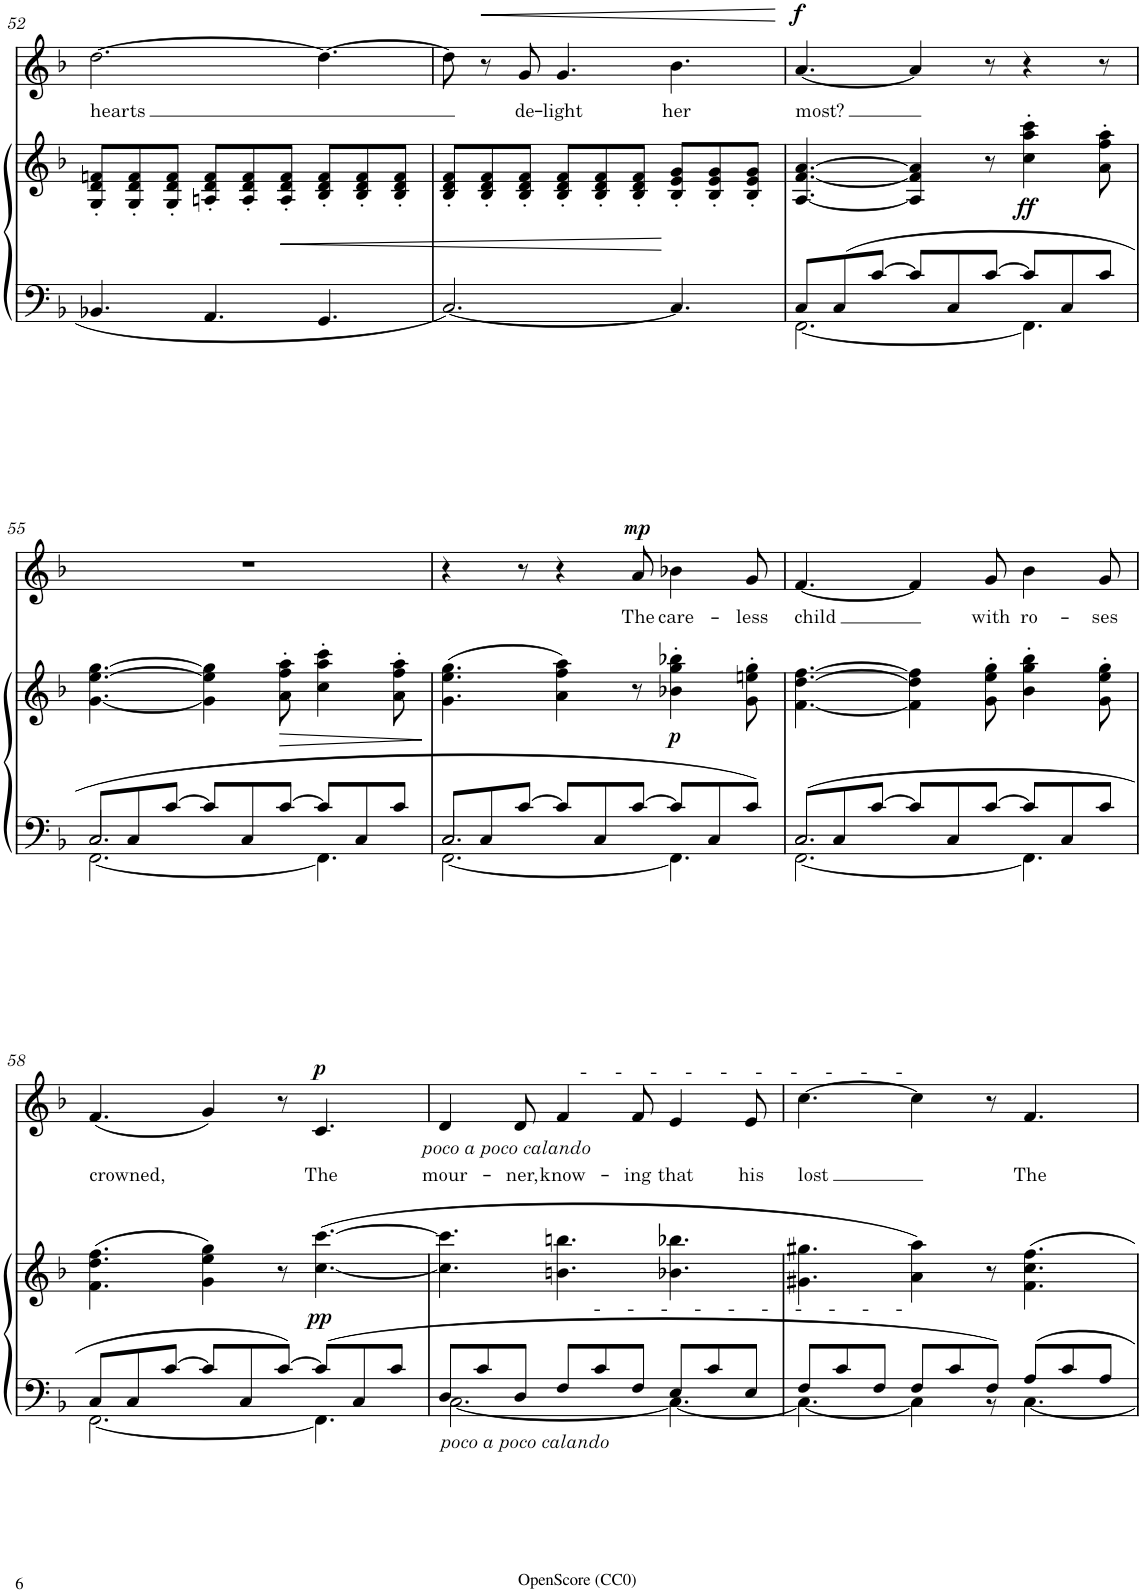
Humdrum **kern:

**kern	**kern	**dynam	**kern	**text	**dynam
*part2	*part2	*part2	*part1	*part1	*part1
*staff3	*staff2	*staff2/3	*staff1	*staff1	*staff1
*I"Piano	*	*	*I"Voice	*	*
*I'Pno	*	*	*	*	*
!!LO:PB:g=z
*clefF4	*clefG2	*	*clefG2	*	*
*k[b-]	*k[b-]	*	*k[b-]	*	*
*M9/8	*M9/8	*	*M9/8	*	*
=52	=52	=52	=52	=52	=52
!	!	!	!	!LO:LY:b	!
4.BB-X/	8G/' 8d/' 8fn/'L	.	[2.dd\	hearts	.
.	8G/' 8d/' 8f/'	.	.	.	.
.	8G/' 8d/' 8f/'J	.	.	.	.
4.AA/	8An/' 8d/' 8f/'L	.	.	.	.
.	8A/' 8d/' 8f/'	.	.	.	.
!	!	!LO:HP:b	!	!	!
.	8A/' 8d/' 8f/'J	<	.	.	.
4.GG/	8B-/' 8d/' 8f/'L	.	4.dd\_	.	.
.	8B-/' 8d/' 8f/'	.	.	.	.
.	8B-/' 8d/' 8f/'J	.	.	.	.
=53	=53	=53	=53	=53	=53
[2.C/	8B-/' 8d/' 8f/'L	.	8dd\]	.	.
!	!	!	!	!	!LO:HP:b
.	8B-/' 8d/' 8f/'	.	8r	.	<
!	!	!	!	!LO:LY:b	!
.	8B-/' 8d/' 8f/'J	.	8g/	de-	.
!	!	!	!	!LO:LY:b	!
.	8B-/' 8d/' 8f/'L	.	4.g/	-light	.
.	8B-/' 8d/' 8f/'	.	.	.	.
.	8B-/' 8d/' 8f/'J	.	.	.	.
!	!	!	!	!LO:LY:b	!
4.C/]	8B-/' 8e/' 8g/'L	[	4.b-\	her	.
.	8B-/' 8e/' 8g/'	.	.	.	.
.	8B-/' 8e/' 8g/'J	.	.	.	.
.	.	.	.	.	[
=54	=54	=54	=54	=54	=54
*^	*	*	*	*	*
!	!	!	!	!	!LO:LY:b	!LO:DY:a
8C/L	[2.FF\	[4.A/ [4.f/ [4.a/	.	[4.a/	most?	f
8C/	.	.	.	.	.	.
[8c/J	.	.	.	.	.	.
8c/L]	.	4A/] 4f/] 4a/]	.	4a/]	.	.
8C/	.	.	.	.	.	.
[8c/J	.	8r	.	8r	.	.
!	!	!	!LO:DY:b	!	!	!
8c/L]	4.FF\]	4cc\' 4aa\' 4ccc\'	ff	4r	.	.
8C/	.	.	.	.	.	.
8c/J	.	8a\' 8ff\' 8aa\'	.	8r	.	.
*v	*v	*	*	*	*	*
!!LO:LB:g=z
=55	=55	=55	=55	=55	=55
!LO:N:head=open	!	!	!	!	!
*^	*	*	*	*	*
*	*^	*	*	*	*	*
8C/L	[2.FF\	2.C/	[4.g\ [4.ee\ [4.gg\	.	8%9r	.	.
8C/	.	.	.	.	.	.	.
[8c/J	.	.	.	.	.	.	.
8c/L]	.	.	4g\] 4ee\] 4gg\]	.	.	.	.
8C/	.	.	.	.	.	.	.
!	!	!	!	!LO:HP:b	!	!	!
[8c/J	.	.	8a\' 8ff\' 8aa\'	>	.	.	.
8c/L]	4.FF\]	4.ryy	4cc\' 4aa\' 4ccc\'	.	.	.	.
8C/	.	.	.	.	.	.	.
8c/J	.	.	8a\' 8ff\' 8aa\'	.	.	.	.
*v	*v	*v	*	*	*	*	*
.	.	]	.	.	.
=56	=56	=56	=56	=56	=56
!LO:N:head=open	!	!	!	!	!
*^	*	*	*	*	*
*	*^	*	*	*	*	*
8C/L	[2.FF\	2.C/	(4.g\ 4.ee\ 4.gg\	.	4r	.	.
8C/	.	.	.	.	.	.	.
[8c/J	.	.	.	.	8r	.	.
8c/L]	.	.	4a\ 4ff\ 4aa\)	.	4r	.	.
8C/	.	.	.	.	.	.	.
!	!	!	!	!	!	!LO:LY:b	!LO:DY:a
[8c/J	.	.	8r	.	8a/	The	mp
!	!	!	!	!LO:DY:b	!	!LO:LY:b	!
8c/L]	4.FF\]	4.ryy	4b-X\' 4gg\' 4bb-X\'	p	4b-X\	care-	.
8C/	.	.	.	.	.	.	.
!	!	!	!	!	!	!LO:LY:b	!
8c/J	.	.	8g\' 8een\' 8gg\'	.	8g/	-less	.
=57	=57	=57	=57	=57	=57	=57	=57
!LO:N:head=open	!	!	!	!	!	!LO:LY:b	!
8C/L	[2.FF\	2.C/	[4.f\ [4.dd\ [4.ff\	.	[4.f/	child	.
8C/	.	.	.	.	.	.	.
[8c/J	.	.	.	.	.	.	.
8c/L]	.	.	4f\] 4dd\] 4ff\]	.	4f/]	.	.
8C/	.	.	.	.	.	.	.
!	!	!	!	!	!	!LO:LY:b	!
[8c/J	.	.	8g\' 8ee\' 8gg\'	.	8g/	with	.
!	!	!	!	!	!	!LO:LY:b	!
8c/L]	4.FF\]	4.ryy	4b-\' 4gg\' 4bb-\'	.	4b-\	ro-	.
8C/	.	.	.	.	.	.	.
!	!	!	!	!	!	!LO:LY:b	!
8c/J	.	.	8g\' 8ee\' 8gg\'	.	8g/	-ses	.
*	*v	*v	*	*	*	*	*
!!LO:LB:g=z
=58	=58	=58	=58	=58	=58	=58
!	!	!	!	!	!LO:LY:b	!
8C/L	[2.FF\	(4.f\ 4.dd\ 4.ff\	.	(4.f/	crowned,	.
8C/	.	.	.	.	.	.
[8c/J	.	.	.	.	.	.
8c/L]	.	4g\ 4ee\ 4gg\)	.	4g/)	.	.
8C/	.	.	.	.	.	.
[8c/J	.	8r	.	8r	.	.
!	!	!	!LO:DY:b	!	!LO:LY:b	!LO:DY:a
8c/L]	4.FF\]	([4.cc\ [4.ccc\	pp	4.c/	The	p
8C/	.	.	.	.	.	.
8c/J	.	.	.	.	.	.
=59	=59	=59	=59	=59	=59	=59
!	!	!	!	!LO:TX:b:i:t=poco a poco calando	!	!
!LO:TX:b:i:t=poco a poco calando	!	!	!	!	!	!
!	!	!	!	!	!LO:LY:b	!
8D/L	[2.C\	4.cc\] 4.ccc\]	.	4d/	mour-	.
8c/	.	.	.	.	.	.
!	!	!	!	!	!LO:LY:b	!
8D/J	.	.	.	8d/	-ner,	.
!	!	!	!	!	!LO:LY:b	!
8F/L	.	4.bn\ 4.bbn\	.	4f/	know-	.
8c/	.	.	.	.	.	.
!	!	!	!	!	!LO:LY:b	!
8F/J	.	.	.	8f/	-ing	.
!	!	!	!	!	!LO:LY:b	!
8E/L	4.C\_	4.b-X\ 4.bb-X\	.	4e/	that	.
8c/	.	.	.	.	.	.
!	!	!	!	!	!LO:LY:b	!
8E/J	.	.	.	8e/	his	.
=60	=60	=60	=60	=60	=60	=60
!	!	!	!	!	!LO:LY:b	!
8F/L	4.C\_	4.g#X\ 4.gg#X\	.	[4.cc\	lost	.
8c/	.	.	.	.	.	.
8F/J	.	.	.	.	.	.
8F/L	4C\]	4a\ 4aa\)	.	4cc\]	.	.
8c/	.	.	.	.	.	.
8F/J	8r	8r	.	8r	.	.
!	!	!	!	!	!LO:LY:b	!
8A/L	[4.C\	4.f\ 4.cc\ 4.ff\	.	4.f/	The	.
8c/	.	.	.	.	.	.
8A/J	.	.	.	.	.	.
*v	*v	*	*	*	*	*
=	=	=	=	=	=
*-	*-	*-	*-	*-	*-
